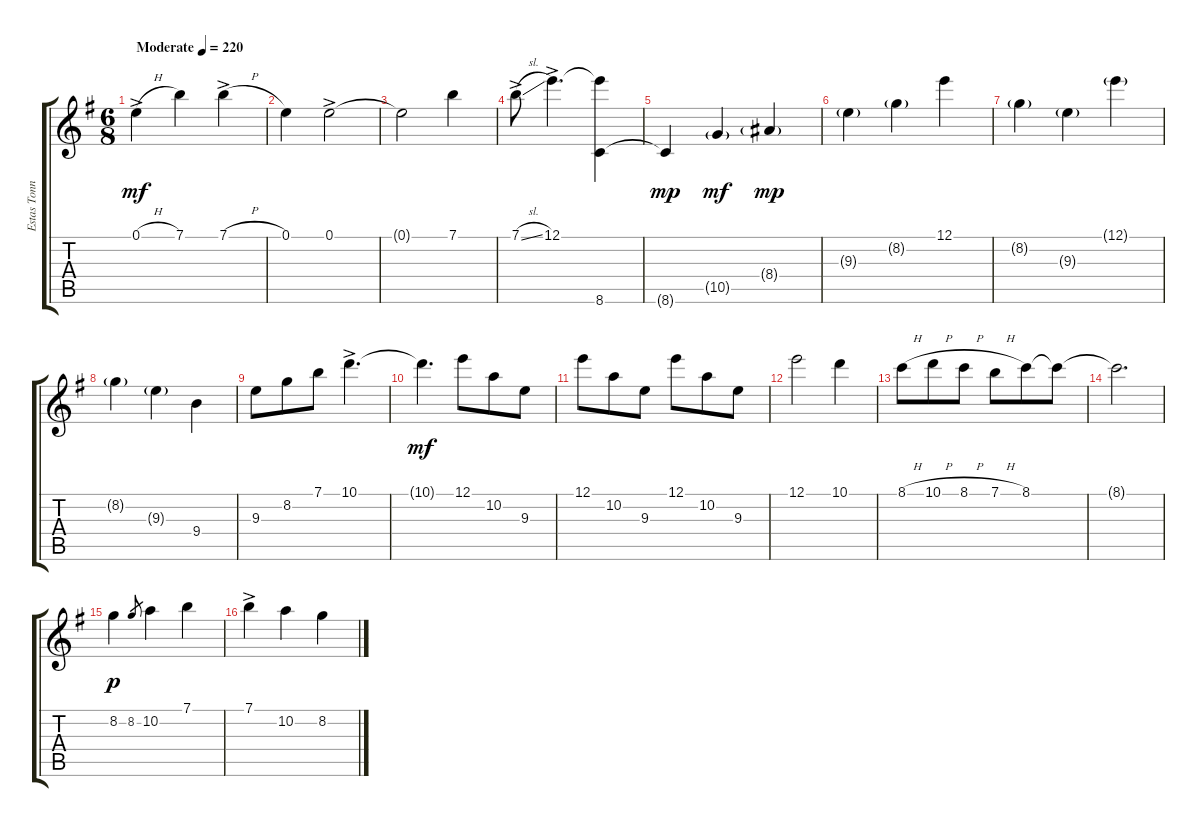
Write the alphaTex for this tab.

\track ("Estas Tonné" "Estas Tonn") {instrument acousticguitarnylon}
\staff {score tabs}
\tuning (E4 B3 G3 D3 A2 E2) {hide}
\ts (6 8)
\tempo (220 "Moderate")
\clef g2
\ks eminor
0.1{h ac}.4{dy mf instrument acousticguitarnylon} 7.1.4 7.1{h ac}.4 |
0.1.4 0.1{ac}.2 |
0.1{t}.2 7.1.4 |
7.1{sl ac}.8 12.1{ac}.4{d} (12.1{t} 8.6).4 |
8.6{t}.4{dy mp} 10.5{g}.4{dy mf} 8.4{g}.4{dy mp} |
9.3{g}.4 8.2{g}.4 12.1.4 |
8.2{g}.4 9.3{g}.4 12.1{g}.4 |
8.2{g}.4 9.3{g}.4 9.4.4 |
9.3.8 8.2.8 7.1.8 10.1{ac}.4{d} |
10.1{t}.4{d dy mf} 12.1.8 10.2.8 9.3.8 |
12.1.8 10.2.8 9.3.8 12.1.8 10.2.8 9.3.8 |
12.1.2 10.1.4 |
8.1{h}.8 10.1{h}.8 8.1{h}.8 7.1{h}.8 8.1.8 8.1{t}.8 |
8.1{t}.2{d} |
8.2.4{dy p} 8.2.8{gr} 10.2.4 7.1.4 |
7.1{ac}.4 10.2.4 8.2.4
